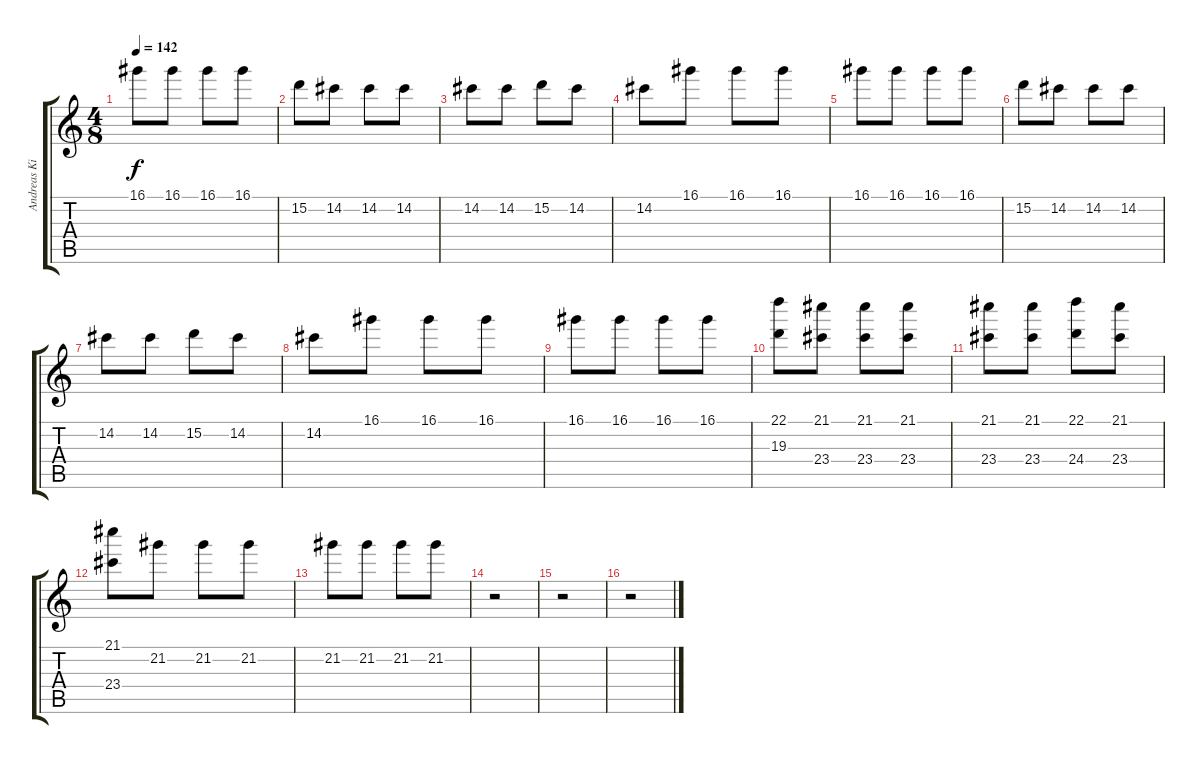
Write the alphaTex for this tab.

\track ("Andreas Kisser" "Andreas Ki") {instrument distortionguitar}
\staff {score tabs}
\tuning (E4 B3 G3 D3 A2 D2) {hide}
\ts (4 8)
\tempo 142
\clef g2
\ks c
16.1.8{dy f} 16.1.8 16.1.8 16.1.8 |
15.2.8 14.2.8 14.2.8 14.2.8 |
14.2.8 14.2.8 15.2.8 14.2.8 |
14.2.8 16.1.8 16.1.8 16.1.8 |
16.1.8 16.1.8 16.1.8 16.1.8 |
15.2.8 14.2.8 14.2.8 14.2.8 |
14.2.8 14.2.8 15.2.8 14.2.8 |
14.2.8 16.1.8 16.1.8 16.1.8 |
16.1.8 16.1.8 16.1.8 16.1.8 |
(22.1 19.3).8 (21.1 23.4).8 (21.1 23.4).8 (21.1 23.4).8 |
(21.1 23.4).8 (21.1 23.4).8 (22.1 24.4).8 (21.1 23.4).8 |
(21.1 23.4).8 21.2.8 21.2.8 21.2.8 |
21.2.8 21.2.8 21.2.8 21.2.8 |
r.2 |
r.2 |
r.2
